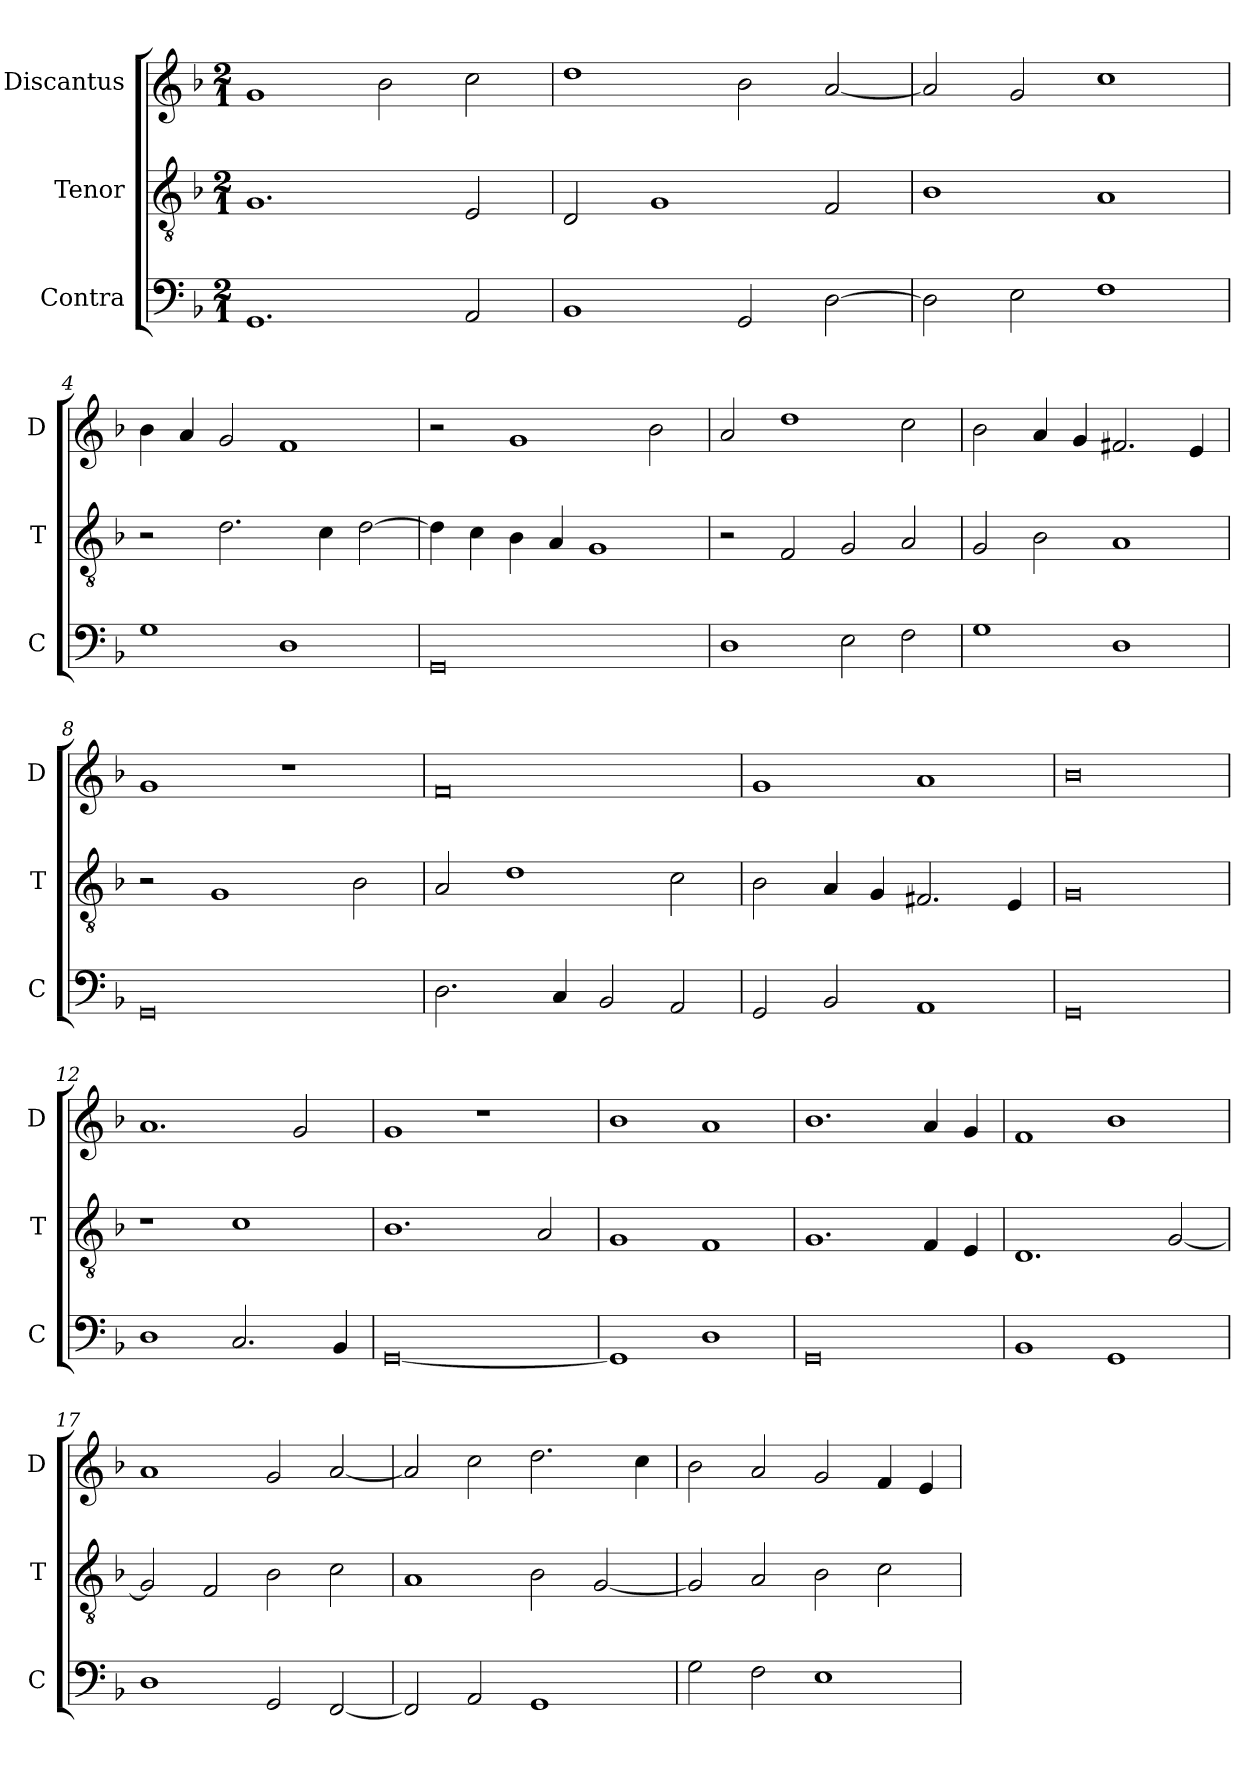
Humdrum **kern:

**kern	**kern	**kern
*part3	*part2	*part1
*staff3	*staff2	*staff1
*I"Contra	*I"Tenor	*I"Discantus
*I'C	*I'T	*I'D
*clefF4	*clefGv2	*clefG2
*k[b-]	*k[b-]	*k[b-]
*M2/1	*M2/1	*M2/1
=1	=1	=1
1.GG	1.G	1g
.	.	2b-
2AA	2E	2cc
=2	=2	=2
1BB-	2D	1dd
.	1G	.
2GG	.	2b-
[2D	2F	[2a
=3	=3	=3
2D]	1B-	2a]
2E	.	2g
1F	1A	1cc
=4	=4	=4
1G	2r	4b-
.	.	4a
.	2.d	2g
1D	.	1f
.	4c	.
.	[2d	.
=5	=5	=5
0GG	4d]	2r
.	4c	.
.	4B-	1g
.	4A	.
.	1G	.
.	.	2b-
=6	=6	=6
1D	2r	2a
.	2F	1dd
2E	2G	.
2F	2A	2cc
=7	=7	=7
1G	2G	2b-
.	2B-	4a
.	.	4g
1D	1A	2.f#X
.	.	4e
=8	=8	=8
0GG	2r	1g
.	1G	.
.	.	1r
.	2B-	.
=9	=9	=9
2.D	2A	0f
.	1d	.
4C	.	.
2BB-	.	.
2AA	2c	.
=10	=10	=10
2GG	2B-	1g
2BB-	4A	.
.	4G	.
1AA	2.F#X	1a
.	4E	.
=11	=11	=11
0GG	0G	0b-
=12	=12	=12
1D	1r	1.a
2.C	1c	.
.	.	2g
4BB-	.	.
=13	=13	=13
[0GG	1.B-	1g
.	.	1r
.	2A	.
=14	=14	=14
1GG]	1G	1b-
1D	1F	1a
=15	=15	=15
0GG	1.G	1.b-
.	4F	4a
.	4E	4g
=16	=16	=16
1BB-	1.D	1f
1GG	.	1b-
.	[2G	.
=17	=17	=17
1D	2G]	1a
.	2F	.
2GG	2B-	2g
[2FF	2c	[2a
=18	=18	=18
2FF]	1A	2a]
2AA	.	2cc
1GG	2B-	2.dd
.	[2G	.
.	.	4cc
=19	=19	=19
2G	2G]	2b-
2F	2A	2a
1E	2B-	2g
.	2c	4f
.	.	4e
=	=	=
*-	*-	*-
